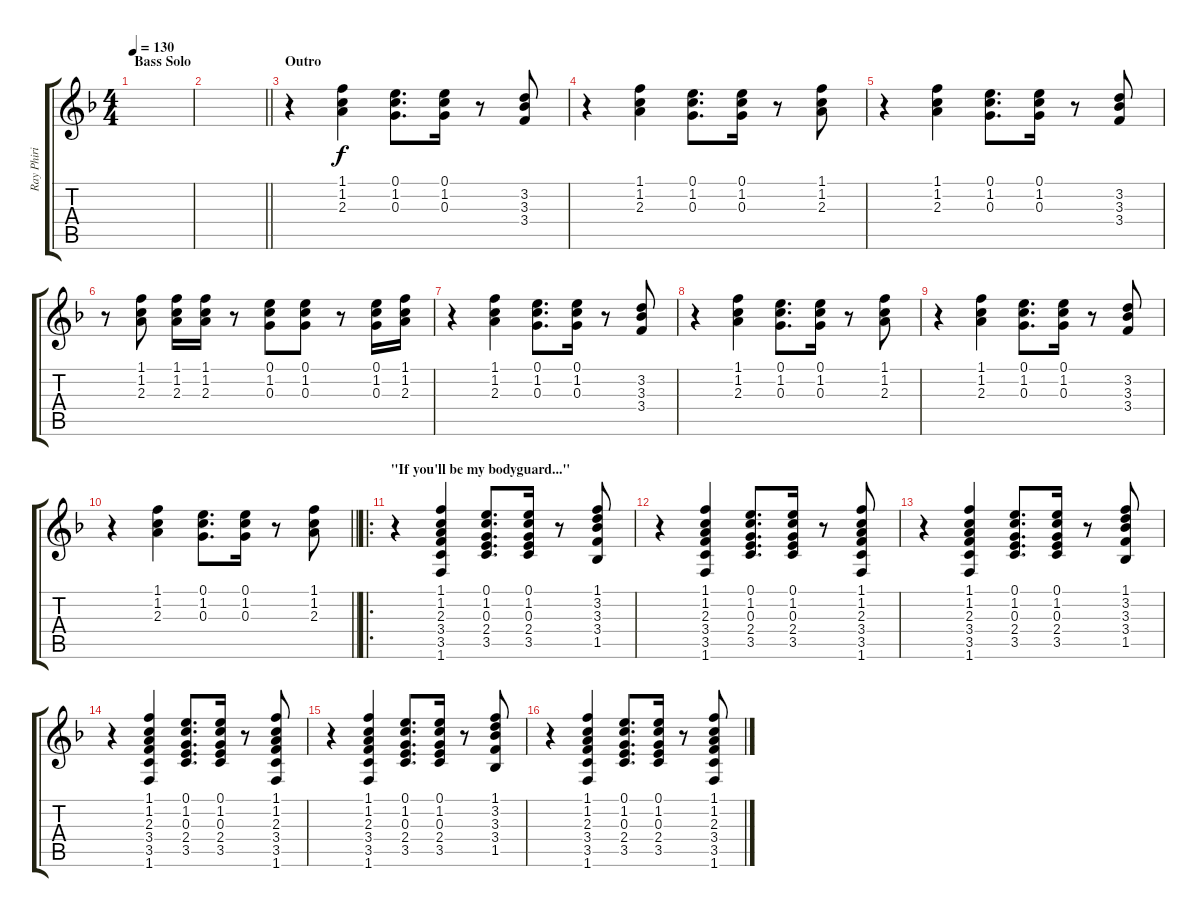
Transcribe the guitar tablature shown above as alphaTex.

\track ("Ray Phiri" "Ray Phiri") {instrument electricguitarclean}
\staff {score tabs}
\tuning (E4 B3 G3 D3 A2 E2) {hide}
\ts (4 4)
\section ("" "Bass Solo")
\tempo 130
\clef g2
\ks f
|
\barLineRight lightlight
|
\section ("" "Outro")
r.4 (1.1 1.2 2.3).4 (0.1 1.2 0.3).8{d} (0.1 1.2 0.3).16 r.8 (3.2 3.3 3.4).8 |
r.4 (1.1 1.2 2.3).4 (0.1 1.2 0.3).8{d} (0.1 1.2 0.3).16 r.8 (1.1 1.2 2.3).8 |
r.4 (1.1 1.2 2.3).4 (0.1 1.2 0.3).8{d} (0.1 1.2 0.3).16 r.8 (3.2 3.3 3.4).8 |
r.8 (1.1 1.2 2.3).8 (1.1 1.2 2.3).16 (1.1 1.2 2.3).16 r.8 (0.1 1.2 0.3).8 (0.1 1.2 0.3).8 r.8 (0.1 1.2 0.3).16 (1.1 1.2 2.3).16 |
r.4 (1.1 1.2 2.3).4 (0.1 1.2 0.3).8{d} (0.1 1.2 0.3).16 r.8 (3.2 3.3 3.4).8 |
r.4 (1.1 1.2 2.3).4 (0.1 1.2 0.3).8{d} (0.1 1.2 0.3).16 r.8 (1.1 1.2 2.3).8 |
r.4 (1.1 1.2 2.3).4 (0.1 1.2 0.3).8{d} (0.1 1.2 0.3).16 r.8 (3.2 3.3 3.4).8 |
\barLineRight lightlight
r.4 (1.1 1.2 2.3).4 (0.1 1.2 0.3).8{d} (0.1 1.2 0.3).16 r.8 (1.1 1.2 2.3).8 |
\ro
\section ("" "\"If you'll be my bodyguard...\"")
r.4 (1.1 1.2 2.3 3.4 3.5 1.6).4 (0.1 1.2 0.3 2.4 3.5).8{d} (0.1 1.2 0.3 2.4 3.5).16 r.8 (1.1 3.2 3.3 3.4 1.5).8 |
r.4 (1.1 1.2 2.3 3.4 3.5 1.6).4 (0.1 1.2 0.3 2.4 3.5).8{d} (0.1 1.2 0.3 2.4 3.5).16 r.8 (1.1 1.2 2.3 3.4 3.5 1.6).8 |
r.4 (1.1 1.2 2.3 3.4 3.5 1.6).4 (0.1 1.2 0.3 2.4 3.5).8{d} (0.1 1.2 0.3 2.4 3.5).16 r.8 (1.1 3.2 3.3 3.4 1.5).8 |
r.4 (1.1 1.2 2.3 3.4 3.5 1.6).4 (0.1 1.2 0.3 2.4 3.5).8{d} (0.1 1.2 0.3 2.4 3.5).16 r.8 (1.1 1.2 2.3 3.4 3.5 1.6).8 |
r.4 (1.1 1.2 2.3 3.4 3.5 1.6).4 (0.1 1.2 0.3 2.4 3.5).8{d} (0.1 1.2 0.3 2.4 3.5).16 r.8 (1.1 3.2 3.3 3.4 1.5).8 |
r.4 (1.1 1.2 2.3 3.4 3.5 1.6).4 (0.1 1.2 0.3 2.4 3.5).8{d} (0.1 1.2 0.3 2.4 3.5).16 r.8 (1.1 1.2 2.3 3.4 3.5 1.6).8
